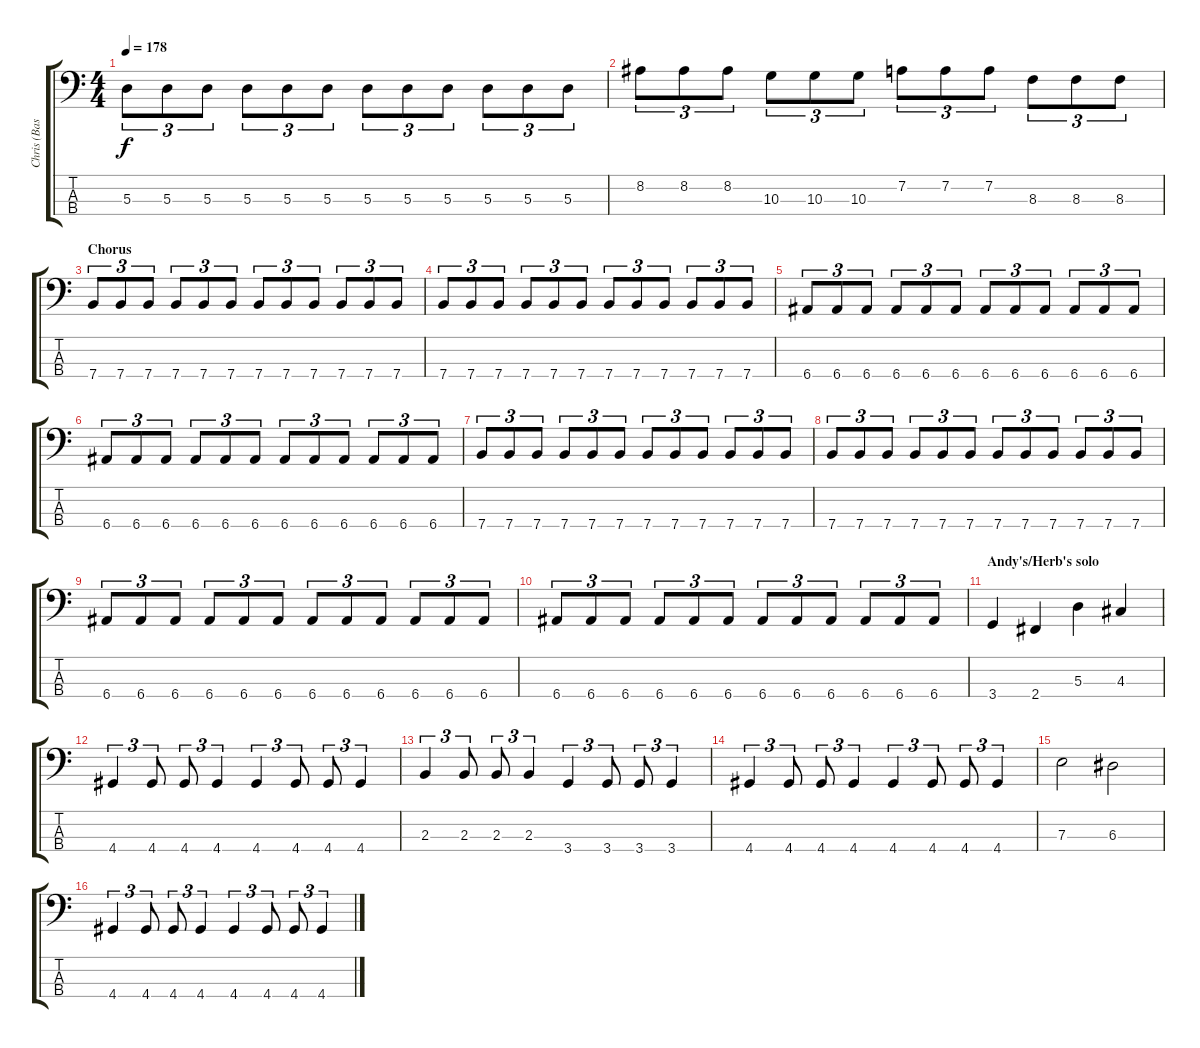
\track ("Chris (Bass)" "Chris (Bas") {instrument electricbassfinger}
\staff {score tabs}
\tuning (G2 D2 A1 E1) {hide}
\ts (4 4)
\tempo 178
\clef f4
\ks c
5.3.8{tu (3 2) dy f} 5.3.8{tu (3 2)} 5.3.8{tu (3 2)} 5.3.8{tu (3 2)} 5.3.8{tu (3 2)} 5.3.8{tu (3 2)} 5.3.8{tu (3 2)} 5.3.8{tu (3 2)} 5.3.8{tu (3 2)} 5.3.8{tu (3 2)} 5.3.8{tu (3 2)} 5.3.8{tu (3 2)} |
8.2.8{tu (3 2)} 8.2.8{tu (3 2)} 8.2.8{tu (3 2)} 10.3.8{tu (3 2)} 10.3.8{tu (3 2)} 10.3.8{tu (3 2)} 7.2.8{tu (3 2)} 7.2.8{tu (3 2)} 7.2.8{tu (3 2)} 8.3.8{tu (3 2)} 8.3.8{tu (3 2)} 8.3.8{tu (3 2)} |
\section ("" "Chorus")
7.4.8{tu (3 2)} 7.4.8{tu (3 2)} 7.4.8{tu (3 2)} 7.4.8{tu (3 2)} 7.4.8{tu (3 2)} 7.4.8{tu (3 2)} 7.4.8{tu (3 2)} 7.4.8{tu (3 2)} 7.4.8{tu (3 2)} 7.4.8{tu (3 2)} 7.4.8{tu (3 2)} 7.4.8{tu (3 2)} |
7.4.8{tu (3 2)} 7.4.8{tu (3 2)} 7.4.8{tu (3 2)} 7.4.8{tu (3 2)} 7.4.8{tu (3 2)} 7.4.8{tu (3 2)} 7.4.8{tu (3 2)} 7.4.8{tu (3 2)} 7.4.8{tu (3 2)} 7.4.8{tu (3 2)} 7.4.8{tu (3 2)} 7.4.8{tu (3 2)} |
6.4.8{tu (3 2)} 6.4.8{tu (3 2)} 6.4.8{tu (3 2)} 6.4.8{tu (3 2)} 6.4.8{tu (3 2)} 6.4.8{tu (3 2)} 6.4.8{tu (3 2)} 6.4.8{tu (3 2)} 6.4.8{tu (3 2)} 6.4.8{tu (3 2)} 6.4.8{tu (3 2)} 6.4.8{tu (3 2)} |
6.4.8{tu (3 2)} 6.4.8{tu (3 2)} 6.4.8{tu (3 2)} 6.4.8{tu (3 2)} 6.4.8{tu (3 2)} 6.4.8{tu (3 2)} 6.4.8{tu (3 2)} 6.4.8{tu (3 2)} 6.4.8{tu (3 2)} 6.4.8{tu (3 2)} 6.4.8{tu (3 2)} 6.4.8{tu (3 2)} |
7.4.8{tu (3 2)} 7.4.8{tu (3 2)} 7.4.8{tu (3 2)} 7.4.8{tu (3 2)} 7.4.8{tu (3 2)} 7.4.8{tu (3 2)} 7.4.8{tu (3 2)} 7.4.8{tu (3 2)} 7.4.8{tu (3 2)} 7.4.8{tu (3 2)} 7.4.8{tu (3 2)} 7.4.8{tu (3 2)} |
7.4.8{tu (3 2)} 7.4.8{tu (3 2)} 7.4.8{tu (3 2)} 7.4.8{tu (3 2)} 7.4.8{tu (3 2)} 7.4.8{tu (3 2)} 7.4.8{tu (3 2)} 7.4.8{tu (3 2)} 7.4.8{tu (3 2)} 7.4.8{tu (3 2)} 7.4.8{tu (3 2)} 7.4.8{tu (3 2)} |
6.4.8{tu (3 2)} 6.4.8{tu (3 2)} 6.4.8{tu (3 2)} 6.4.8{tu (3 2)} 6.4.8{tu (3 2)} 6.4.8{tu (3 2)} 6.4.8{tu (3 2)} 6.4.8{tu (3 2)} 6.4.8{tu (3 2)} 6.4.8{tu (3 2)} 6.4.8{tu (3 2)} 6.4.8{tu (3 2)} |
6.4.8{tu (3 2)} 6.4.8{tu (3 2)} 6.4.8{tu (3 2)} 6.4.8{tu (3 2)} 6.4.8{tu (3 2)} 6.4.8{tu (3 2)} 6.4.8{tu (3 2)} 6.4.8{tu (3 2)} 6.4.8{tu (3 2)} 6.4.8{tu (3 2)} 6.4.8{tu (3 2)} 6.4.8{tu (3 2)} |
\section ("" "Andy's/Herb's solo")
3.4.4 2.4.4 5.3.4 4.3.4 |
4.4.4{tu (3 2)} 4.4.8{tu (3 2)} 4.4.8{tu (3 2)} 4.4.4{tu (3 2)} 4.4.4{tu (3 2)} 4.4.8{tu (3 2)} 4.4.8{tu (3 2)} 4.4.4{tu (3 2)} |
2.3.4{tu (3 2)} 2.3.8{tu (3 2)} 2.3.8{tu (3 2)} 2.3.4{tu (3 2)} 3.4.4{tu (3 2)} 3.4.8{tu (3 2)} 3.4.8{tu (3 2)} 3.4.4{tu (3 2)} |
4.4.4{tu (3 2)} 4.4.8{tu (3 2)} 4.4.8{tu (3 2)} 4.4.4{tu (3 2)} 4.4.4{tu (3 2)} 4.4.8{tu (3 2)} 4.4.8{tu (3 2)} 4.4.4{tu (3 2)} |
7.3.2 6.3.2 |
4.4.4{tu (3 2)} 4.4.8{tu (3 2)} 4.4.8{tu (3 2)} 4.4.4{tu (3 2)} 4.4.4{tu (3 2)} 4.4.8{tu (3 2)} 4.4.8{tu (3 2)} 4.4.4{tu (3 2)}
